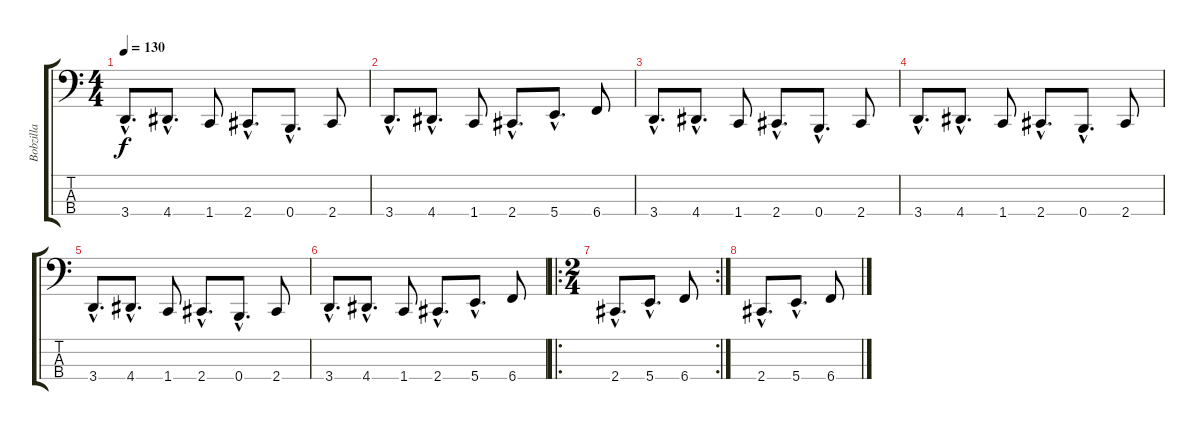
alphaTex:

\track ("Bobzilla" "Bobzilla") {instrument electricbasspick}
\staff {score tabs}
\tuning (E2 B1 Gb1 B0) {hide}
\ts (4 4)
\tempo 130
\clef f4
\ks c
3.4{hac}.8{d dy f} 4.4{hac}.8{d} 1.4.8 2.4{hac}.8{d} 0.4{hac}.8{d} 2.4.8 |
3.4{hac}.8{d} 4.4{hac}.8{d} 1.4.8 2.4{hac}.8{d} 5.4{hac}.8{d} 6.4.8 |
3.4{hac}.8{d} 4.4{hac}.8{d} 1.4.8 2.4{hac}.8{d} 0.4{hac}.8{d} 2.4.8 |
3.4{hac}.8{d} 4.4{hac}.8{d} 1.4.8 2.4{hac}.8{d} 0.4{hac}.8{d} 2.4.8 |
3.4{hac}.8{d} 4.4{hac}.8{d} 1.4.8 2.4{hac}.8{d} 0.4{hac}.8{d} 2.4.8 |
3.4{hac}.8{d} 4.4{hac}.8{d} 1.4.8 2.4{hac}.8{d} 5.4{hac}.8{d} 6.4.8 |
\ro
\rc 2
\ts (2 4)
2.4{hac}.8{d} 5.4{hac}.8{d} 6.4.8 |
2.4{hac}.8{d} 5.4{hac}.8{d} 6.4.8
